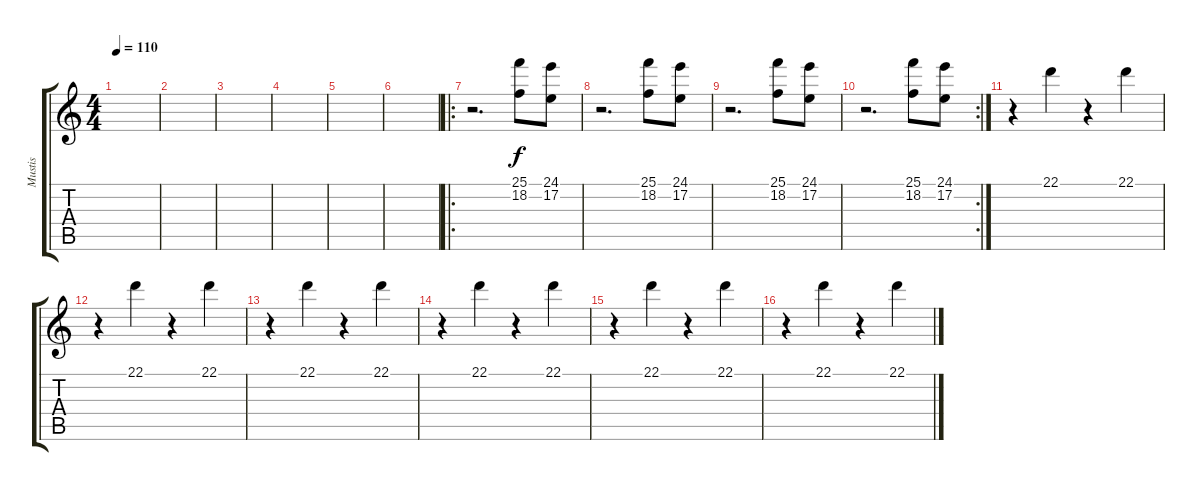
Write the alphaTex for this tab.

\track ("Mustis" "Mustis") {instrument celesta}
\staff {score tabs}
\tuning (E4 B3 G3 D3 A2 E2) {hide}
\ts (4 4)
\tempo 110
\clef g2
\ks c
|
|
|
|
|
|
\ro
r.2{d} (25.1 18.2).8 (24.1 17.2).8 |
r.2{d} (25.1 18.2).8 (24.1 17.2).8 |
r.2{d} (25.1 18.2).8 (24.1 17.2).8 |
\rc 2
r.2{d} (25.1 18.2).8 (24.1 17.2).8 |
r.4 22.1.4 r.4 22.1.4 |
r.4 22.1.4 r.4 22.1.4 |
r.4 22.1.4 r.4 22.1.4 |
r.4 22.1.4 r.4 22.1.4 |
r.4 22.1.4 r.4 22.1.4 |
r.4 22.1.4 r.4 22.1.4
